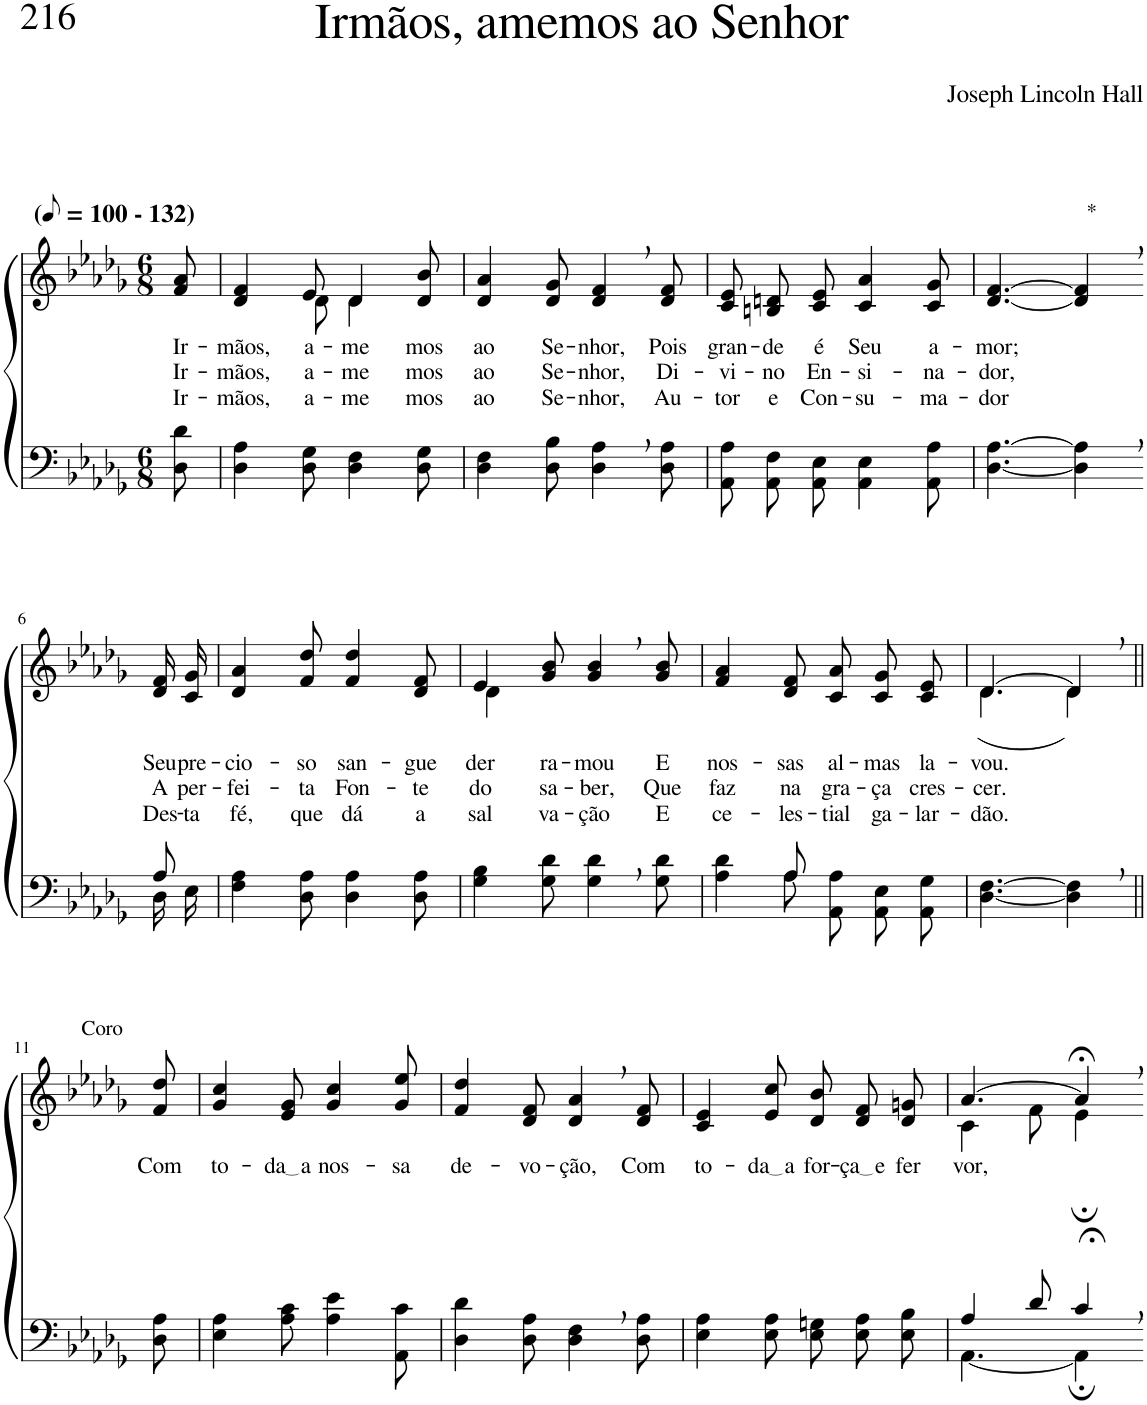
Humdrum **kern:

**kern	**kern	**text	**text	**text
*part2	*part1	*part1	*part1	*part1
*staff2	*staff1	*staff1	*staff1	*staff1
*I"Parte III e IV	*I"Parte I e II	*	*	*
*clefF4	*clefG2	*	*	*
*k[b-e-a-d-g-]	*k[b-e-a-d-g-]	*	*	*
*M6/8	*M6/8	*	*	*
*MM50	*MM50	*	*	*
=1	=1	=1	=1	=1
!	!LO:TX:a:B:t=(	!	!	!
!	!LO:TX:a:B:t=- 132)	!	!	!
!	!	!LO:LY:b	!LO:LY:b	!LO:LY:b
8D-\ 8d-\	8f/ 8a-/	Ir-	Ir-	Ir-
=2	=2	=2	=2	=2
!	!	!LO:LY:b	!LO:LY:b	!LO:LY:b
*	*^	*	*	*
4D-\ 4A-\	4d-/ 4f/	4ryy	-mãos,	-mãos,	-mãos,
!	!	!	!LO:LY:b	!LO:LY:b	!LO:LY:b
8D-\ 8G-\	8e-/	8d-\	a-	a-	a-
!	!	!	!LO:LY:b	!LO:LY:b	!LO:LY:b
4D-\ 4F\	4d-/	4d-\	-me-	-me-	-me-
!	!	!	!LO:LY:b	!LO:LY:b	!LO:LY:b
8D-\ 8G-\	8d-/ 8b-/	8ryy	-mos	-mos	-mos
=3	=3	=3	=3	=3	=3
!	!	!	!LO:LY:b	!LO:LY:b	!LO:LY:b
*	*v	*v	*	*	*
4D-\ 4F\	4d-/ 4a-/	ao	ao	ao
!	!	!LO:LY:b	!LO:LY:b	!LO:LY:b
8D-\ 8B-\	8d-/ 8g-/	Se-	Se-	Se-
!	!	!LO:LY:b	!LO:LY:b	!LO:LY:b
4D-\, 4A-\,	4d-/, 4f/,	-nhor,	-nhor,	-nhor,
!	!	!LO:LY:b	!LO:LY:b	!LO:LY:b
8D-\ 8A-\	8d-/ 8f/	Pois	Di-	Au-
=4	=4	=4	=4	=4
!	!	!LO:LY:b	!LO:LY:b	!LO:LY:b
8AA-/ 8A-/L	8c/ 8e-/L	gran-	-vi-	-tor
!	!	!LO:LY:b	!LO:LY:b	!LO:LY:b
8AA-/ 8F/	8Bn/ 8dn/	-de	-no	e
!	!	!LO:LY:b	!LO:LY:b	!LO:LY:b
8AA-/ 8E-/J	8c/ 8e-/J	é	En-	Con-
!	!	!LO:LY:b	!LO:LY:b	!LO:LY:b
4AA-\ 4E-\	4c/ 4a-/	Seu	-si-	-su-
!	!	!LO:LY:b	!LO:LY:b	!LO:LY:b
8AA-\ 8A-\	8c/ 8g-/	a-	-na-	-ma-
=5	=5	=5	=5	=5
!	!	!LO:LY:b	!LO:LY:b	!LO:LY:b
[4.D-\ [4.A-\	[4.d-/ [4.f/	-mor;	-dor,	-dor
!	!LO:TX:a:t=*	!	!	!
4D-\], 4A-\],	4d-/], 4f/],	.	.	.
!!LO:LB:g=z
=6-	=6-	=6-	=6-	=6-
*^	*	*	*	*
!	!	!	!LO:LY:b	!LO:LY:b	!LO:LY:b
8A-/	16D-\LL	16d-/ 16f/LL	Seu	A	Des-
!	!	!	!LO:LY:b	!LO:LY:b	!LO:LY:b
.	16E-\JJ	16c/ 16g-/JJ	pre-	per-	-ta
=7	=7	=7	=7	=7	=7
!	!	!	!LO:LY:b	!LO:LY:b	!LO:LY:b
*v	*v	*	*	*	*
4F\ 4A-\	4d-/ 4a-/	-cio-	-fei-	fé,
!	!	!LO:LY:b	!LO:LY:b	!LO:LY:b
8D-\ 8A-\	8f/ 8dd-/	-so	-ta	que
!	!	!LO:LY:b	!LO:LY:b	!LO:LY:b
4D-\ 4A-\	4f/ 4dd-/	san-	Fon-	dá
!	!	!LO:LY:b	!LO:LY:b	!LO:LY:b
8D-\ 8A-\	8d-/ 8f/	-gue	-te	a
=8	=8	=8	=8	=8
*	*^	*	*	*
!	!	!	!LO:LY:b	!LO:LY:b	!LO:LY:b
4G-\ 4B-\	4e-/	4d-\	der-	do	sal-
!	!	!	!LO:LY:b	!LO:LY:b	!LO:LY:b
8G-\ 8d-\	8g-/ 8b-/	2ryy	-ra-	sa-	-va-
!	!	!	!LO:LY:b	!LO:LY:b	!LO:LY:b
4G-\, 4d-\,	4g-/, 4b-/,	.	-mou	-ber,	-ção
!	!	!	!LO:LY:b	!LO:LY:b	!LO:LY:b
8G-\ 8d-\	8g-/ 8b-/	.	E	Que	E
*	*v	*v	*	*	*
=9	=9	=9	=9	=9
*^	*	*	*	*
!	!	!	!LO:LY:b	!LO:LY:b	!LO:LY:b
4ryy	4A-\ 4d-\	4f/ 4a-/	nos-	faz	ce-
!	!	!	!LO:LY:b	!LO:LY:b	!LO:LY:b
8A-/	8A-\	8d-/ 8f/	-sas	na	-les-
!	!	!	!LO:LY:b	!LO:LY:b	!LO:LY:b
4.ryy	8AA-\ 8A-\L	8c/ 8a-/L	al-	gra-	-tial
!	!	!	!LO:LY:b	!LO:LY:b	!LO:LY:b
.	8AA-\ 8E-\	8c/ 8g-/	-mas	-ça	ga-
!	!	!	!LO:LY:b	!LO:LY:b	!LO:LY:b
.	8AA-\ 8G-\J	8c/ 8e-/J	la-	cres-	-lar-
=10	=10	=10	=10	=10	=10
!	!	!	!LO:LY:b	!LO:LY:b	!LO:LY:b
*v	*v	*^	*	*	*
[4.D-\ [4.F\	4.d-\	([4.d-/	-vou.	-cer.	-dão.
4D-\], 4F\],	4d-,\	4d-/])	.	.	.
!!LO:LB:g=z
=11||	=11||	=11||	=11||	=11||	=11||
!	!LO:TX:a:t=Coro	!	!	!	!
!	!	!	!LO:LY:b	!	!
*	*v	*v	*	*	*
8D-\ 8A-\	8f/ 8dd-/	Com	.	.
=12	=12	=12	=12	=12
!	!	!LO:LY:b	!	!
4E-\ 4A-\	4g-/ 4cc/	to-	.	.
!	!	!LO:LY:b	!	!
8A-\ 8c\	8e-/ 8g-/	da a	.	.
!	!	!LO:LY:b	!	!
4A-\ 4e-\	4g-/ 4cc/	nos-	.	.
!	!	!LO:LY:b	!	!
8AA-\ 8c\	8g-/ 8ee-/	-sa	.	.
=13	=13	=13	=13	=13
!	!	!LO:LY:b	!	!
4D-\ 4d-\	4f/ 4dd-/	de-	.	.
!	!	!LO:LY:b	!	!
8D-\ 8A-\	8d-/ 8f/	-vo-	.	.
!	!	!LO:LY:b	!	!
4D-\, 4F\,	4d-/, 4a-/,	-ção,	.	.
!	!	!LO:LY:b	!	!
8D-\ 8A-\	8d-/ 8f/	Com	.	.
=14	=14	=14	=14	=14
!	!	!LO:LY:b	!	!
4E-\ 4A-\	4c/ 4e-/	to-	.	.
!	!	!LO:LY:b	!	!
8E-\ 8A-\	8e-/ 8cc/	da a	.	.
!	!	!LO:LY:b	!	!
8E-\ 8Gn\L	8d-/ 8b-/L	for-	.	.
!	!	!LO:LY:b	!	!
8E-\ 8A-\	8d-/ 8f/	ça e	.	.
!	!	!LO:LY:b	!	!
8E-\ 8B-\J	8d-/ 8gn/J	fer-	.	.
=15	=15	=15	=15	=15
*^	*^	*	*	*
!	!	!	!	!LO:LY:b	!	!
4A-/	[4.AA-\	[4.a-/	4c\	-vor,	.	.
8d-/	.	.	8f\	.	.	.
4c;<,/	4AA-;\]	4a-;<,/]	4e-;\	.	.	.
*v	*v	*	*	*	*	*
*	*v	*v	*	*	*
=-	=-	=-	=-	=-
*-	*-	*-	*-	*-
